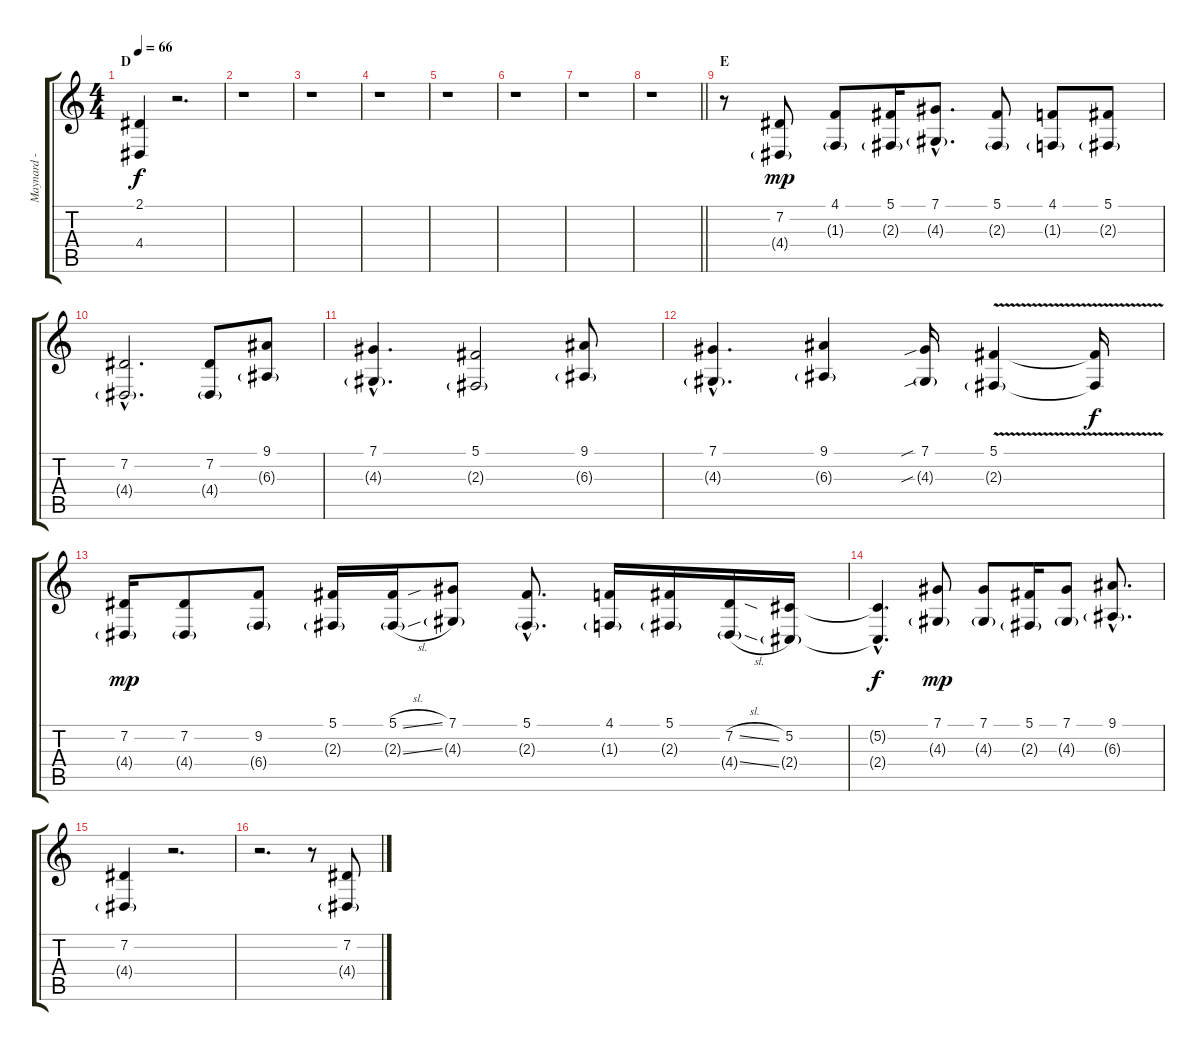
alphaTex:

\track ("Maynard - Lead Vocals" "Maynard - ") {instrument fx4atmosphere}
\staff {score tabs}
\tuning (Db4 Ab3 E3 B2 Gb2 Db2) {hide}
\ts (4 4)
\section ("" "D")
\tempo 66
\clef g2
\ks c
(2.1{t} 4.4{t}).4{dy f} r.2{d} |
r.1 |
r.1 |
r.1 |
r.1 |
r.1 |
r.1 |
\barLineRight lightlight
r.1 |
\section ("" "E")
r.8 (7.2 4.4{g}).8{dy mp} (4.1 1.3{g}).8 (5.1 2.3{g}).16 (7.1{hac} 4.3{g hac}).8{d} (5.1 2.3{g}).8 (4.1 1.3{g}).8 (5.1 2.3{g}).8 |
(7.2{hac} 4.4{g hac}).2{d} (7.2 4.4{g}).8 (9.1 6.3{g}).8 |
(7.1{hac} 4.3{g hac}).4{d} (5.1 2.3{g}).2 (9.1 6.3{g}).8 |
(7.1{hac} 4.3{g hac}).4{d} (9.1 6.3{g}).4 (7.1{sib} 4.3{sib g}).16 (5.1{v} 2.3{v g}).4 (5.1{t} 2.3{t}).16{dy f} |
(7.2 4.4{g}).16{dy mp} (7.2 4.4{g}).8 (9.2 6.4{g}).8 (5.1 2.3{g}).16 (5.1{sl} 2.3{sl g}).16 (7.1 4.3{g}).8 (5.1{hac} 2.3{g hac}).8{d} (4.1 1.3{g}).16 (5.1 2.3{g}).16 (7.2{sl} 4.4{sl g}).16 (5.2 2.4{g}).16 |
(5.2{hac t} 2.4{hac t}).4{d dy f} (7.1 4.3{g}).8{dy mp} (7.1 4.3{g}).8 (5.1 2.3{g}).16 (7.1 4.3{g}).8 (9.1{hac} 6.3{g hac}).8{d} |
(7.2 4.4{g}).4 r.2{d} |
r.2{d} r.8 (7.2 4.4{g}).8
